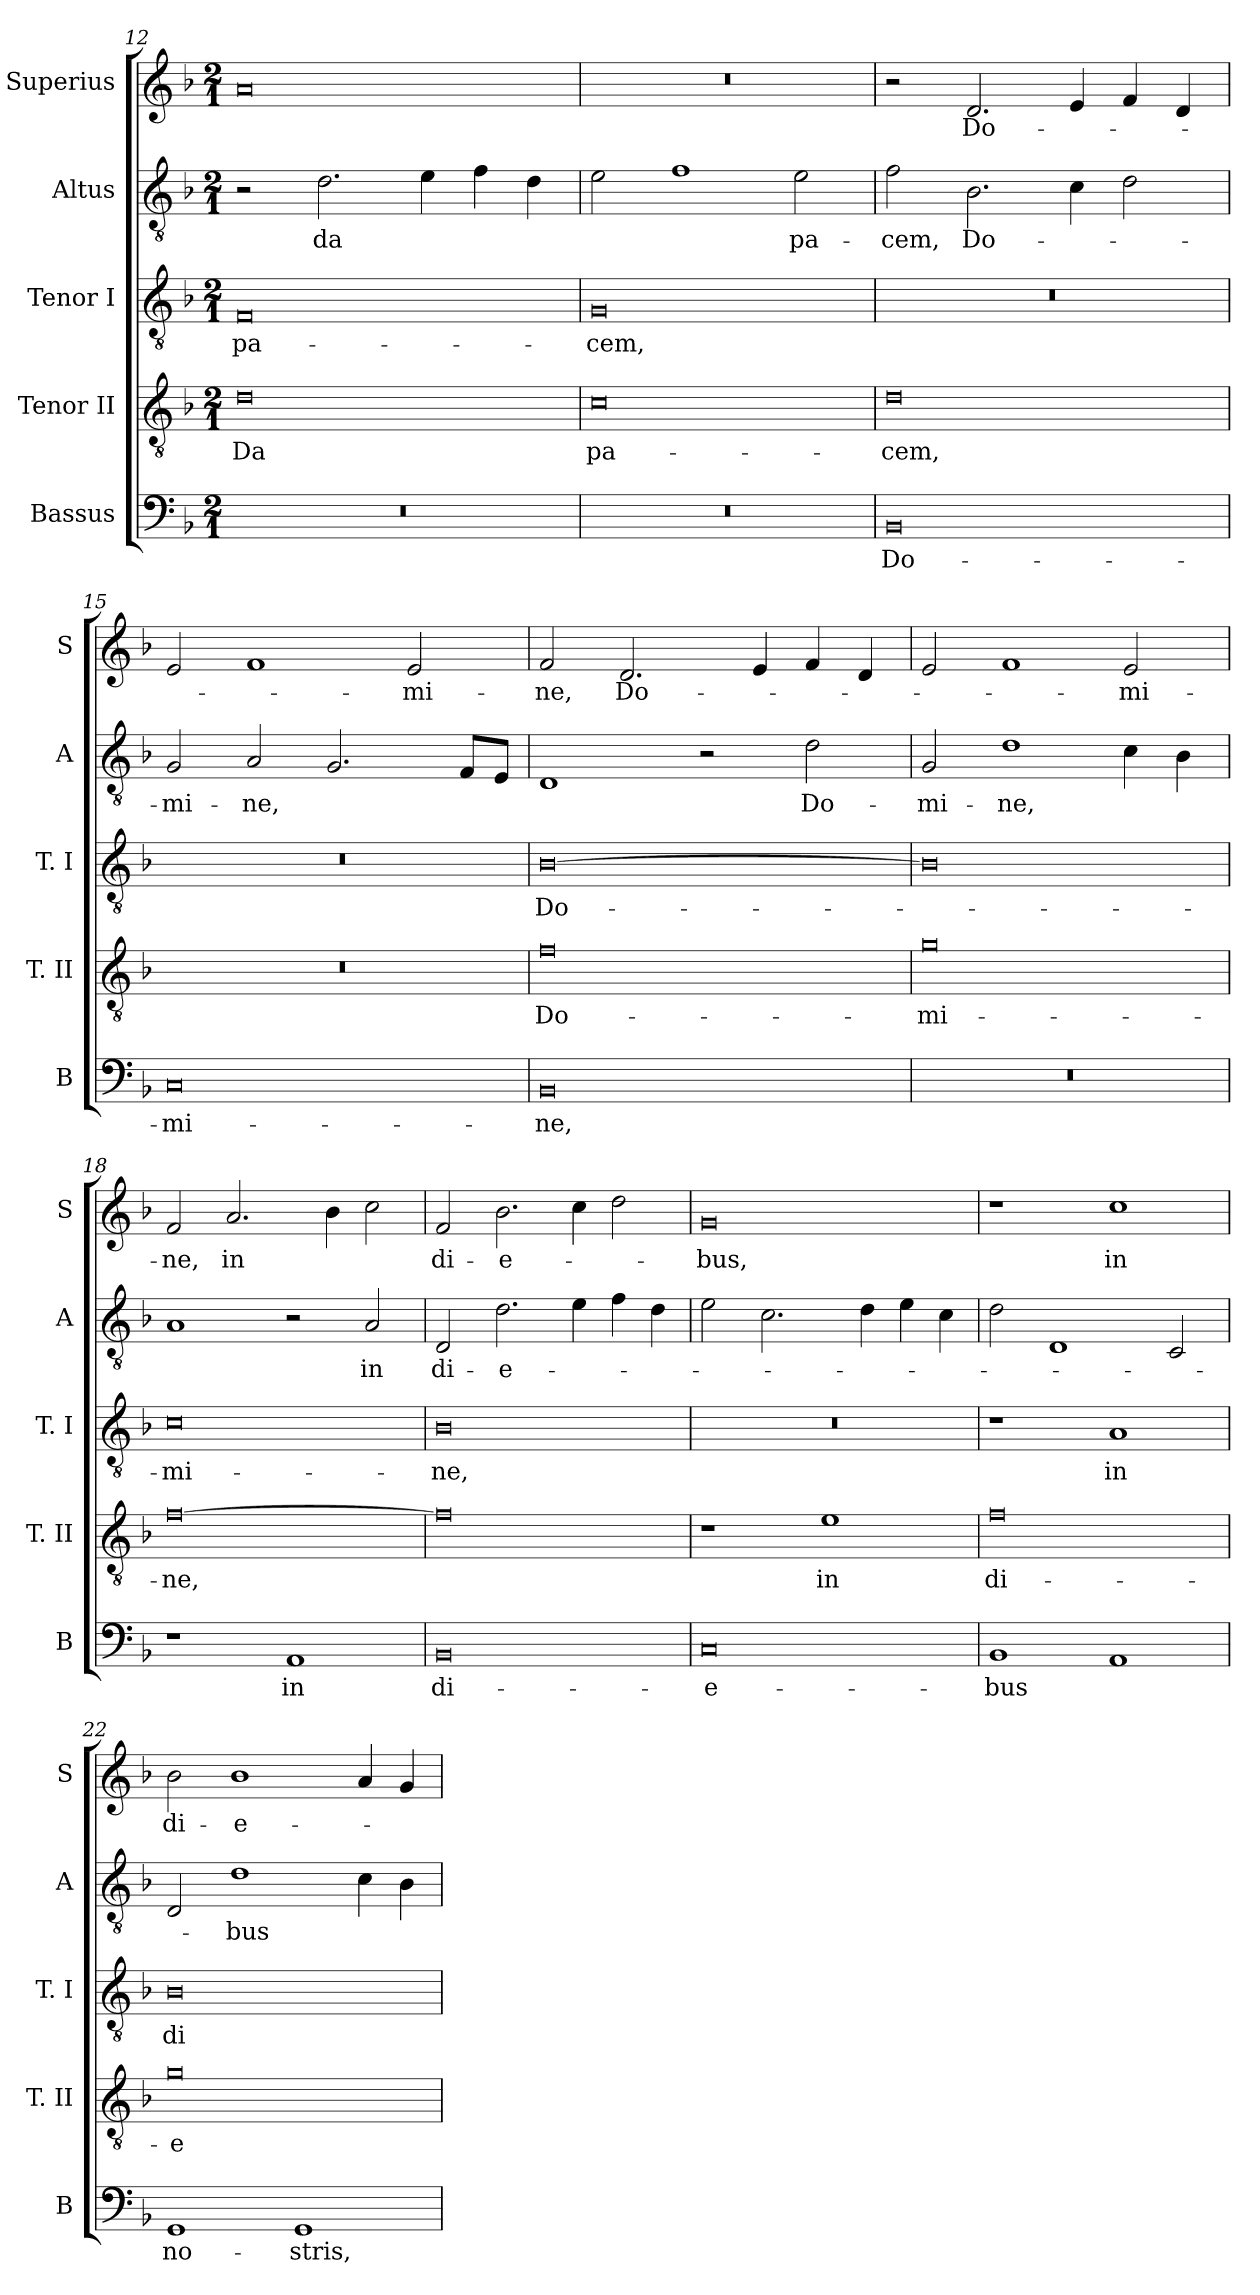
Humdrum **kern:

**kern	**text	**kern	**text	**kern	**text	**kern	**text	**kern	**text
*part5	*part5	*part4	*part4	*part3	*part3	*part2	*part2	*part1	*part1
*staff5	*staff5	*staff4	*staff4	*staff3	*staff3	*staff2	*staff2	*staff1	*staff1
*I"Bassus	*	*I"Tenor II	*	*I"Tenor I	*	*I"Altus	*	*I"Superius	*
*I'B	*	*I'T. II	*	*I'T. I	*	*I'A	*	*I'S	*
*clefF4	*	*clefGv2	*	*clefGv2	*	*clefGv2	*	*clefG2	*
*k[b-]	*	*k[b-]	*	*k[b-]	*	*k[b-]	*	*k[b-]	*
*F:	*	*F:	*	*F:	*	*F:	*	*F:	*
*M2/1	*	*M2/1	*	*M2/1	*	*M2/1	*	*M2/1	*
=12	=12	=12	=12	=12	=12	=12	=12	=12	=12
0r	.	0d	Da	0F	pa-	2r	.	0a	.
.	.	.	.	.	.	2.d	da	.	.
.	.	.	.	.	.	4e	.	.	.
.	.	.	.	.	.	4f	.	.	.
.	.	.	.	.	.	4d	.	.	.
=13	=13	=13	=13	=13	=13	=13	=13	=13	=13
0r	.	0c	pa-	0G	-cem,	2e	.	0r	.
.	.	.	.	.	.	1f	.	.	.
.	.	.	.	.	.	2e	pa-	.	.
=14	=14	=14	=14	=14	=14	=14	=14	=14	=14
0BB-	Do-	0d	-cem,	0r	.	2f	-cem,	2r	.
.	.	.	.	.	.	2.B-	Do-	2.d	Do-
.	.	.	.	.	.	4c	.	4e	.
.	.	.	.	.	.	2d	.	4f	.
.	.	.	.	.	.	.	.	4d	.
=15	=15	=15	=15	=15	=15	=15	=15	=15	=15
0C	-mi-	0r	.	0r	.	2G	-mi-	2e	.
.	.	.	.	.	.	2A	-ne,	1f	.
.	.	.	.	.	.	2.G	.	.	.
.	.	.	.	.	.	.	.	2e	-mi-
.	.	.	.	.	.	8FL	.	.	.
.	.	.	.	.	.	8EJ	.	.	.
=16	=16	=16	=16	=16	=16	=16	=16	=16	=16
0BB-	-ne,	0f	Do-	[0B-	Do-	1D	.	2f	-ne,
.	.	.	.	.	.	.	.	2.d	Do-
.	.	.	.	.	.	2r	.	.	.
.	.	.	.	.	.	.	.	4e	.
.	.	.	.	.	.	2d	Do-	4f	.
.	.	.	.	.	.	.	.	4d	.
=17	=17	=17	=17	=17	=17	=17	=17	=17	=17
0r	.	0g	-mi-	0B-]	.	2G	-mi-	2e	.
.	.	.	.	.	.	1d	-ne,	1f	.
.	.	.	.	.	.	4c	.	2e	-mi-
.	.	.	.	.	.	4B-	.	.	.
=18	=18	=18	=18	=18	=18	=18	=18	=18	=18
1r	.	[0f	-ne,	0c	-mi-	1A	.	2f	-ne,
.	.	.	.	.	.	.	.	2.a	in
1AA	in	.	.	.	.	2r	.	.	.
.	.	.	.	.	.	.	.	4b-	.
.	.	.	.	.	.	2A	in	2cc	.
=19	=19	=19	=19	=19	=19	=19	=19	=19	=19
0BB-	di-	0f]	.	0B-	-ne,	2D	di-	2f	di-
.	.	.	.	.	.	2.d	-e-	2.b-	-e-
.	.	.	.	.	.	4e	.	4cc	.
.	.	.	.	.	.	4f	.	2dd	.
.	.	.	.	.	.	4d	.	.	.
=20	=20	=20	=20	=20	=20	=20	=20	=20	=20
0C	-e-	1r	.	0r	.	2e	.	0g	-bus,
.	.	.	.	.	.	2.c	.	.	.
.	.	1e	in	.	.	.	.	.	.
.	.	.	.	.	.	4d	.	.	.
.	.	.	.	.	.	4e	.	.	.
.	.	.	.	.	.	4c	.	.	.
=21	=21	=21	=21	=21	=21	=21	=21	=21	=21
1BB-	-bus	0f	di-	1r	.	2d	.	1r	.
.	.	.	.	.	.	1D	.	.	.
1AA	.	.	.	1A	in	.	.	1cc	in
.	.	.	.	.	.	2C	.	.	.
=22	=22	=22	=22	=22	=22	=22	=22	=22	=22
1GG	no-	0g	-e-	0B-	di-	2D	.	2b-	di-
.	.	.	.	.	.	1d	-bus	1b-	-e-
1GG	-stris,	.	.	.	.	.	.	.	.
.	.	.	.	.	.	4c	.	4a	.
.	.	.	.	.	.	4B-	.	4g	.
=	=	=	=	=	=	=	=	=	=
*-	*-	*-	*-	*-	*-	*-	*-	*-	*-
